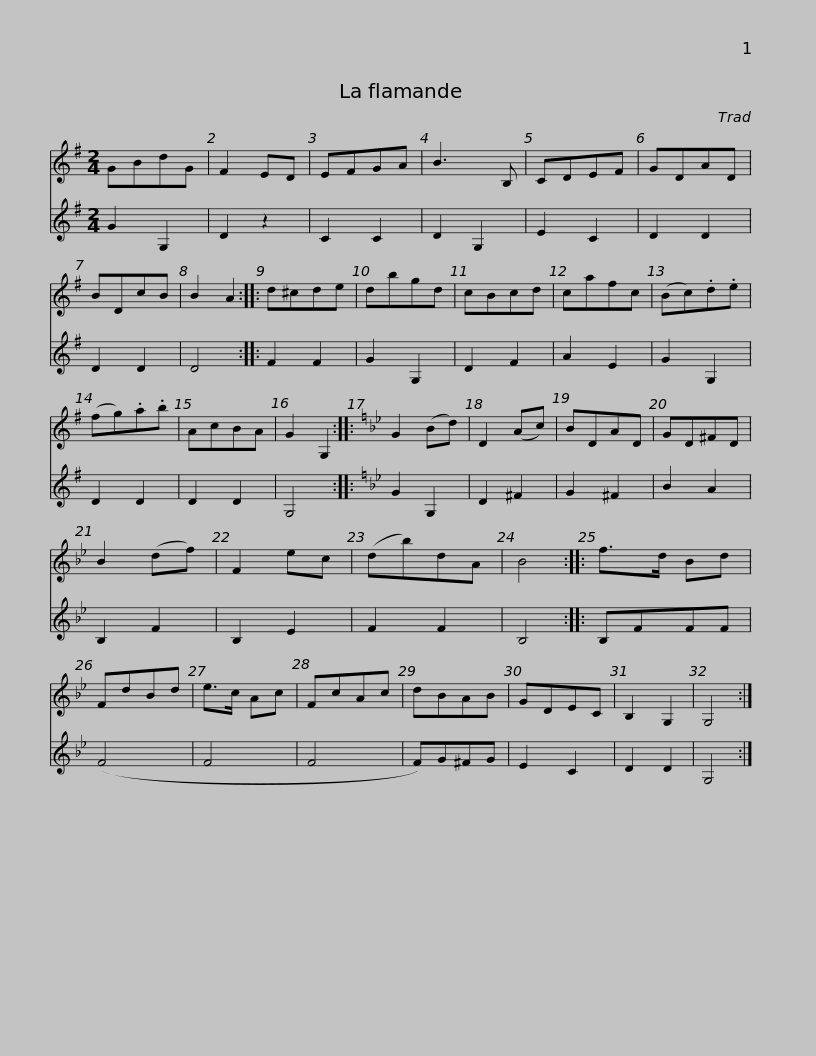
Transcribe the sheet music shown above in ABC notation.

X:1
%%score 1 2
L:1/8
M:2/4
I:linebreak $
K:G
V:1 treble
V:2 treble
V:1
 GBdG | F2 ED | EFGA | B3 B, | CDEF | %5
 GDAD | BDcB | B2 A2 :: d^cde | dbgd | %10
 cBcd |$ cafc | (Bc).d.e | (fg).a.b | AcBA | %15
 G2 G,2 ::[K:Gmin] G2 (Bd) | D2 (Ac) | BDAD | GD^FD | %20
 B2 (df) | F2 ec |$ (db)dA | B4 :: f>d Bd | %25
 FdBd | e>c Ac | FcAc | dBAB | GDEC | %30
 B,2 G,2 | G,4 :| %32
V:2
 G2 G,2 | D2 z2 | C2 C2 | D2 G,2 | E2 C2 | %5
 D2 D2 | D2 D2 | D4 :: F2 F2 | G2 G,2 | %10
 D2 F2 |$ A2 E2 | G2 G,2 | D2 D2 | D2 D2 | %15
 G,4 ::[K:Gmin] G2 G,2 | D2 ^F2 | G2 ^F2 | B2 A2 | %20
 B,2 F2 | B,2 E2 |$ F2 F2 | B,4 :: B,FFF | %25
 (F4 | F4 | F4 | F)G^FG | E2 C2 | %30
 D2 D2 | G,4 :| %32
